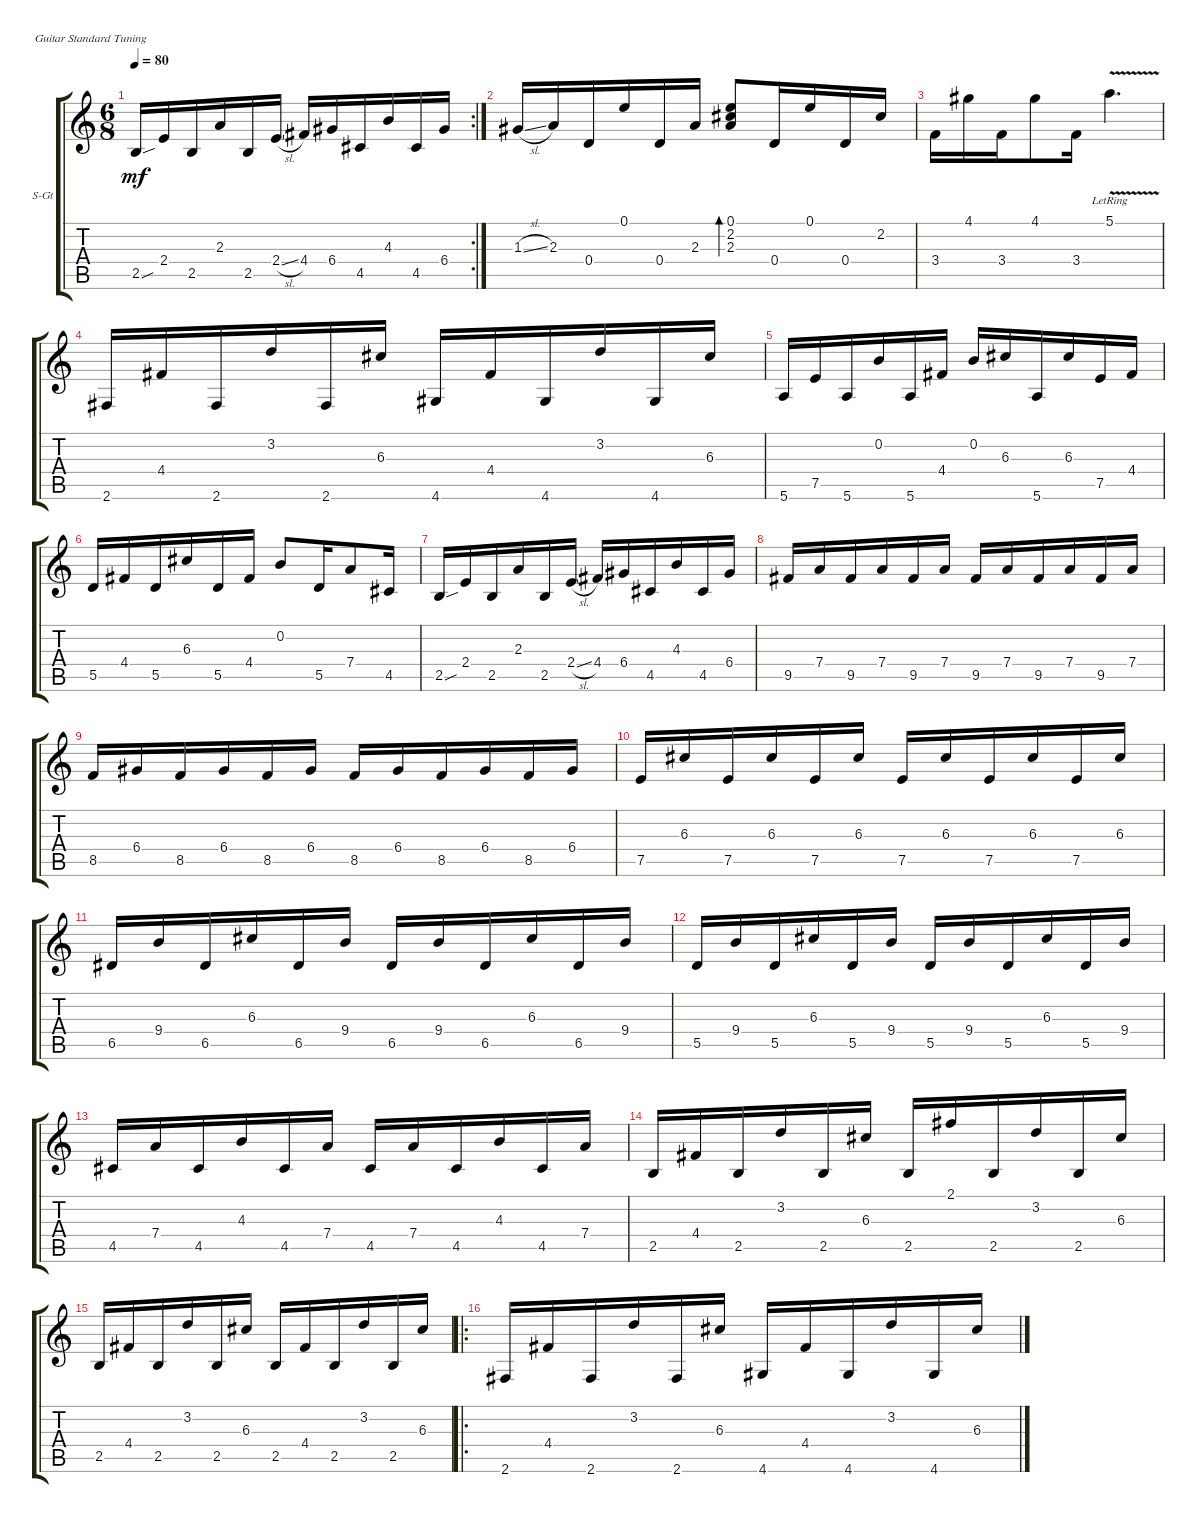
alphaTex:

\defaultSystemsLayout 4
\bracketExtendMode groupsimilarinstruments
\firstSystemTrackNameOrientation horizontal
\otherSystemsTrackNameOrientation horizontal
\track ("Steel Guitar" "S-Gt") {instrument acousticguitarsteel}
\staff {score tabs}
\tuning (E4 B3 G3 D3 A2 E2)
\rc 2
\ts (6 8)
\tempo 80
\clef g2
\ks c
2.5{sou}.16{dy mf} 2.4.16 2.5.16 2.3.16 2.5.16 2.4{sl}.16 4.4.16 6.4.16 4.5.16 4.3.16 4.5.16 6.4.16 |
1.3{sl}.16 2.3.16 0.4.16 0.1.16 0.4.16 2.3.16 (2.3 2.2 0.1).8{bd 30} 0.4.16 0.1.16 0.4.16 2.2.16 |
3.4.16 4.1.16 3.4.16 4.1.8 3.4.16 5.1{v lr}.4{d} |
2.6.16 4.4.16 2.6.16 3.2.16 2.6.16 6.3.16 4.6.16 4.4.16 4.6.16 3.2.16 4.6.16 6.3.16 |
5.6.16 7.5.16 5.6.16 0.2.16 5.6.16 4.4.16 0.2.16 6.3.16 5.6.16 6.3.16 7.5.16 4.4.16 |
5.5.16 4.4.16 5.5.16 6.3.16 5.5.16 4.4.16 0.2.8 5.5.16 7.4.8 4.5.16 |
2.5{sou}.16 2.4.16 2.5.16 2.3.16 2.5.16 2.4{sl}.16 4.4.16 6.4.16 4.5.16 4.3.16 4.5.16 6.4.16 |
9.5.16 7.4.16 9.5.16 7.4.16 9.5.16 7.4.16 9.5.16 7.4.16 9.5.16 7.4.16 9.5.16 7.4.16 |
8.5.16 6.4.16 8.5.16 6.4.16 8.5.16 6.4.16 8.5.16 6.4.16 8.5.16 6.4.16 8.5.16 6.4.16 |
7.5.16 6.3.16 7.5.16 6.3.16 7.5.16 6.3.16 7.5.16 6.3.16 7.5.16 6.3.16 7.5.16 6.3.16 |
6.5.16 9.4.16 6.5.16 6.3.16 6.5.16 9.4.16 6.5.16 9.4.16 6.5.16 6.3.16 6.5.16 9.4.16 |
5.5.16 9.4.16 5.5.16 6.3.16 5.5.16 9.4.16 5.5.16 9.4.16 5.5.16 6.3.16 5.5.16 9.4.16 |
4.5.16 7.4.16 4.5.16 4.3.16 4.5.16 7.4.16 4.5.16 7.4.16 4.5.16 4.3.16 4.5.16 7.4.16 |
2.5.16 4.4.16 2.5.16 3.2.16 2.5.16 6.3.16 2.5.16 2.1.16 2.5.16 3.2.16 2.5.16 6.3.16 |
2.5.16 4.4.16 2.5.16 3.2.16 2.5.16 6.3.16 2.5.16 4.4.16 2.5.16 3.2.16 2.5.16 6.3.16 |
\ro
2.6.16 4.4.16 2.6.16 3.2.16 2.6.16 6.3.16 4.6.16 4.4.16 4.6.16 3.2.16 4.6.16 6.3.16
